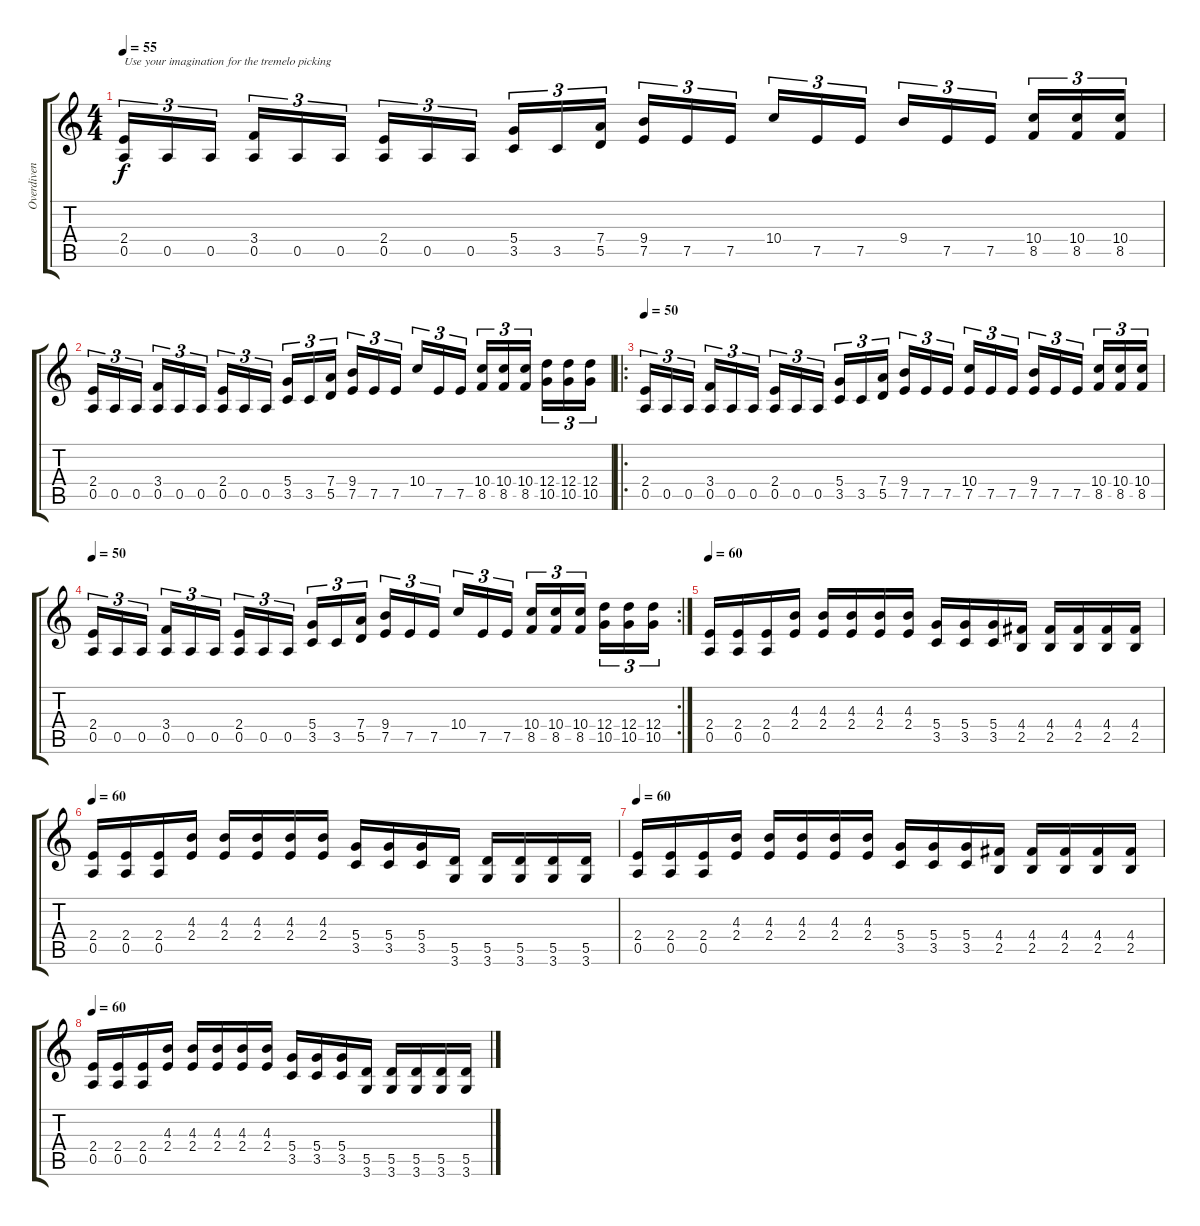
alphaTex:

\track ("Overdiven Guitar 1" "Overdiven ") {instrument overdrivenguitar}
\staff {score tabs}
\tuning (E4 B3 G3 D3 A2 E2) {hide}
\ts (4 4)
\tempo 55
\clef g2
\ks c
(2.4 0.5).16{tu (3 2) txt "Use your imagination for the tremelo picking" dy f} 0.5.16{tu (3 2)} 0.5.16{tu (3 2)} (3.4 0.5).16{tu (3 2)} 0.5.16{tu (3 2)} 0.5.16{tu (3 2)} (2.4 0.5).16{tu (3 2)} 0.5.16{tu (3 2)} 0.5.16{tu (3 2)} (5.4 3.5).16{tu (3 2)} 3.5.16{tu (3 2)} (7.4 5.5).16{tu (3 2)} (9.4 7.5).16{tu (3 2)} 7.5.16{tu (3 2)} 7.5.16{tu (3 2)} 10.4.16{tu (3 2)} 7.5.16{tu (3 2)} 7.5.16{tu (3 2)} 9.4.16{tu (3 2)} 7.5.16{tu (3 2)} 7.5.16{tu (3 2)} (10.4 8.5).16{tu (3 2)} (10.4 8.5).16{tu (3 2)} (10.4 8.5).16{tu (3 2)} |
(2.4 0.5).16{tu (3 2)} 0.5.16{tu (3 2)} 0.5.16{tu (3 2)} (3.4 0.5).16{tu (3 2)} 0.5.16{tu (3 2)} 0.5.16{tu (3 2)} (2.4 0.5).16{tu (3 2)} 0.5.16{tu (3 2)} 0.5.16{tu (3 2)} (5.4 3.5).16{tu (3 2)} 3.5.16{tu (3 2)} (7.4 5.5).16{tu (3 2)} (9.4 7.5).16{tu (3 2)} 7.5.16{tu (3 2)} 7.5.16{tu (3 2)} 10.4.16{tu (3 2)} 7.5.16{tu (3 2)} 7.5.16{tu (3 2)} (10.4 8.5).16{tu (3 2)} (10.4 8.5).16{tu (3 2)} (10.4 8.5).16{tu (3 2)} (12.4 10.5).16{tu (3 2)} (12.4 10.5).16{tu (3 2)} (12.4 10.5).16{tu (3 2)} |
\ro
\tempo 50
(2.4 0.5).16{tu (3 2)} 0.5.16{tu (3 2)} 0.5.16{tu (3 2)} (3.4 0.5).16{tu (3 2)} 0.5.16{tu (3 2)} 0.5.16{tu (3 2)} (2.4 0.5).16{tu (3 2)} 0.5.16{tu (3 2)} 0.5.16{tu (3 2)} (5.4 3.5).16{tu (3 2)} 3.5.16{tu (3 2)} (7.4 5.5).16{tu (3 2)} (9.4 7.5).16{tu (3 2)} 7.5.16{tu (3 2)} 7.5.16{tu (3 2)} (10.4 7.5).16{tu (3 2)} 7.5.16{tu (3 2)} 7.5.16{tu (3 2)} (9.4 7.5).16{tu (3 2)} 7.5.16{tu (3 2)} 7.5.16{tu (3 2)} (10.4 8.5).16{tu (3 2)} (10.4 8.5).16{tu (3 2)} (10.4 8.5).16{tu (3 2)} |
\rc 2
\tempo 50
(2.4 0.5).16{tu (3 2)} 0.5.16{tu (3 2)} 0.5.16{tu (3 2)} (3.4 0.5).16{tu (3 2)} 0.5.16{tu (3 2)} 0.5.16{tu (3 2)} (2.4 0.5).16{tu (3 2)} 0.5.16{tu (3 2)} 0.5.16{tu (3 2)} (5.4 3.5).16{tu (3 2)} 3.5.16{tu (3 2)} (7.4 5.5).16{tu (3 2)} (9.4 7.5).16{tu (3 2)} 7.5.16{tu (3 2)} 7.5.16{tu (3 2)} 10.4.16{tu (3 2)} 7.5.16{tu (3 2)} 7.5.16{tu (3 2)} (10.4 8.5).16{tu (3 2)} (10.4 8.5).16{tu (3 2)} (10.4 8.5).16{tu (3 2)} (12.4 10.5).16{tu (3 2)} (12.4 10.5).16{tu (3 2)} (12.4 10.5).16{tu (3 2)} |
\tempo 60
(2.4 0.5).16 (2.4 0.5).16 (2.4 0.5).16 (4.3 2.4).16 (4.3 2.4).16 (4.3 2.4).16 (4.3 2.4).16 (4.3 2.4).16 (5.4 3.5).16 (5.4 3.5).16 (5.4 3.5).16 (4.4 2.5).16 (4.4 2.5).16 (4.4 2.5).16 (4.4 2.5).16 (4.4 2.5).16 |
\tempo 60
(2.4 0.5).16 (2.4 0.5).16 (2.4 0.5).16 (4.3 2.4).16 (4.3 2.4).16 (4.3 2.4).16 (4.3 2.4).16 (4.3 2.4).16 (5.4 3.5).16 (5.4 3.5).16 (5.4 3.5).16 (5.5 3.6).16 (5.5 3.6).16 (5.5 3.6).16 (5.5 3.6).16 (5.5 3.6).16 |
\tempo 60
(2.4 0.5).16 (2.4 0.5).16 (2.4 0.5).16 (4.3 2.4).16 (4.3 2.4).16 (4.3 2.4).16 (4.3 2.4).16 (4.3 2.4).16 (5.4 3.5).16 (5.4 3.5).16 (5.4 3.5).16 (4.4 2.5).16 (4.4 2.5).16 (4.4 2.5).16 (4.4 2.5).16 (4.4 2.5).16 |
\tempo 60
(2.4 0.5).16 (2.4 0.5).16 (2.4 0.5).16 (4.3 2.4).16 (4.3 2.4).16 (4.3 2.4).16 (4.3 2.4).16 (4.3 2.4).16 (5.4 3.5).16 (5.4 3.5).16 (5.4 3.5).16 (5.5 3.6).16 (5.5 3.6).16 (5.5 3.6).16 (5.5 3.6).16 (5.5 3.6).16
